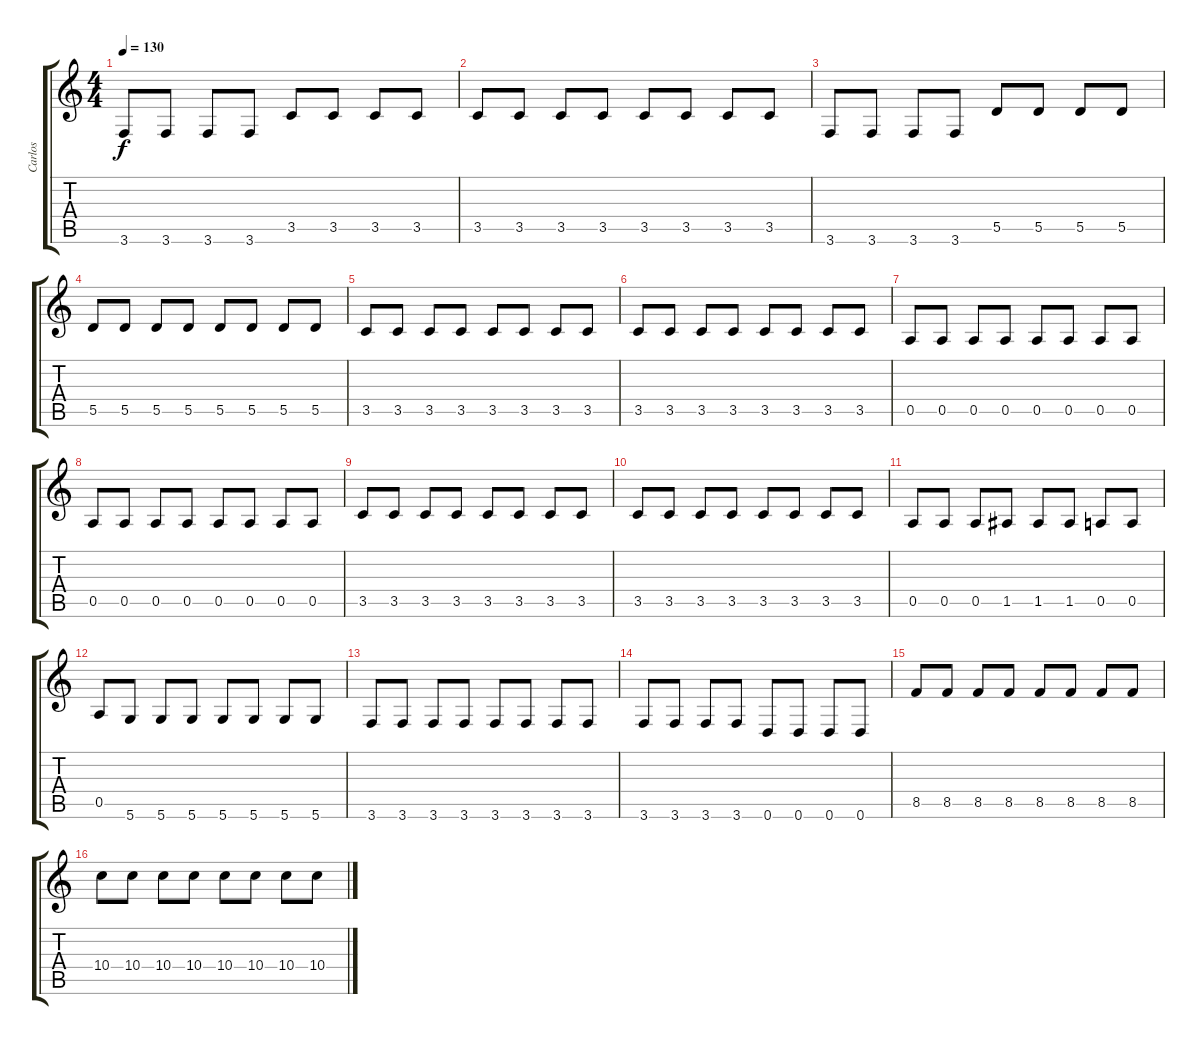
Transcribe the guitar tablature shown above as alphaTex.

\track ("Carlos" "Carlos") {instrument electricbasspick}
\staff {score tabs}
\tuning (E4 B3 G3 D3 A2 D2) {hide}
\ts (4 4)
\tempo 130
\clef g2
\ks c
3.6.8{dy f} 3.6.8 3.6.8 3.6.8 3.5.8 3.5.8 3.5.8 3.5.8 |
3.5.8 3.5.8 3.5.8 3.5.8 3.5.8 3.5.8 3.5.8 3.5.8 |
3.6.8 3.6.8 3.6.8 3.6.8 5.5.8 5.5.8 5.5.8 5.5.8 |
5.5.8 5.5.8 5.5.8 5.5.8 5.5.8 5.5.8 5.5.8 5.5.8 |
3.5.8 3.5.8 3.5.8 3.5.8 3.5.8 3.5.8 3.5.8 3.5.8 |
3.5.8 3.5.8 3.5.8 3.5.8 3.5.8 3.5.8 3.5.8 3.5.8 |
0.5.8 0.5.8 0.5.8 0.5.8 0.5.8 0.5.8 0.5.8 0.5.8 |
0.5.8 0.5.8 0.5.8 0.5.8 0.5.8 0.5.8 0.5.8 0.5.8 |
3.5.8 3.5.8 3.5.8 3.5.8 3.5.8 3.5.8 3.5.8 3.5.8 |
3.5.8 3.5.8 3.5.8 3.5.8 3.5.8 3.5.8 3.5.8 3.5.8 |
0.5.8 0.5.8 0.5.8 1.5.8 1.5.8 1.5.8 0.5.8 0.5.8 |
0.5.8 5.6.8 5.6.8 5.6.8 5.6.8 5.6.8 5.6.8 5.6.8 |
3.6.8 3.6.8 3.6.8 3.6.8 3.6.8 3.6.8 3.6.8 3.6.8 |
3.6.8 3.6.8 3.6.8 3.6.8 0.6.8 0.6.8 0.6.8 0.6.8 |
8.5.8 8.5.8 8.5.8 8.5.8 8.5.8 8.5.8 8.5.8 8.5.8 |
10.4.8 10.4.8 10.4.8 10.4.8 10.4.8 10.4.8 10.4.8 10.4.8
